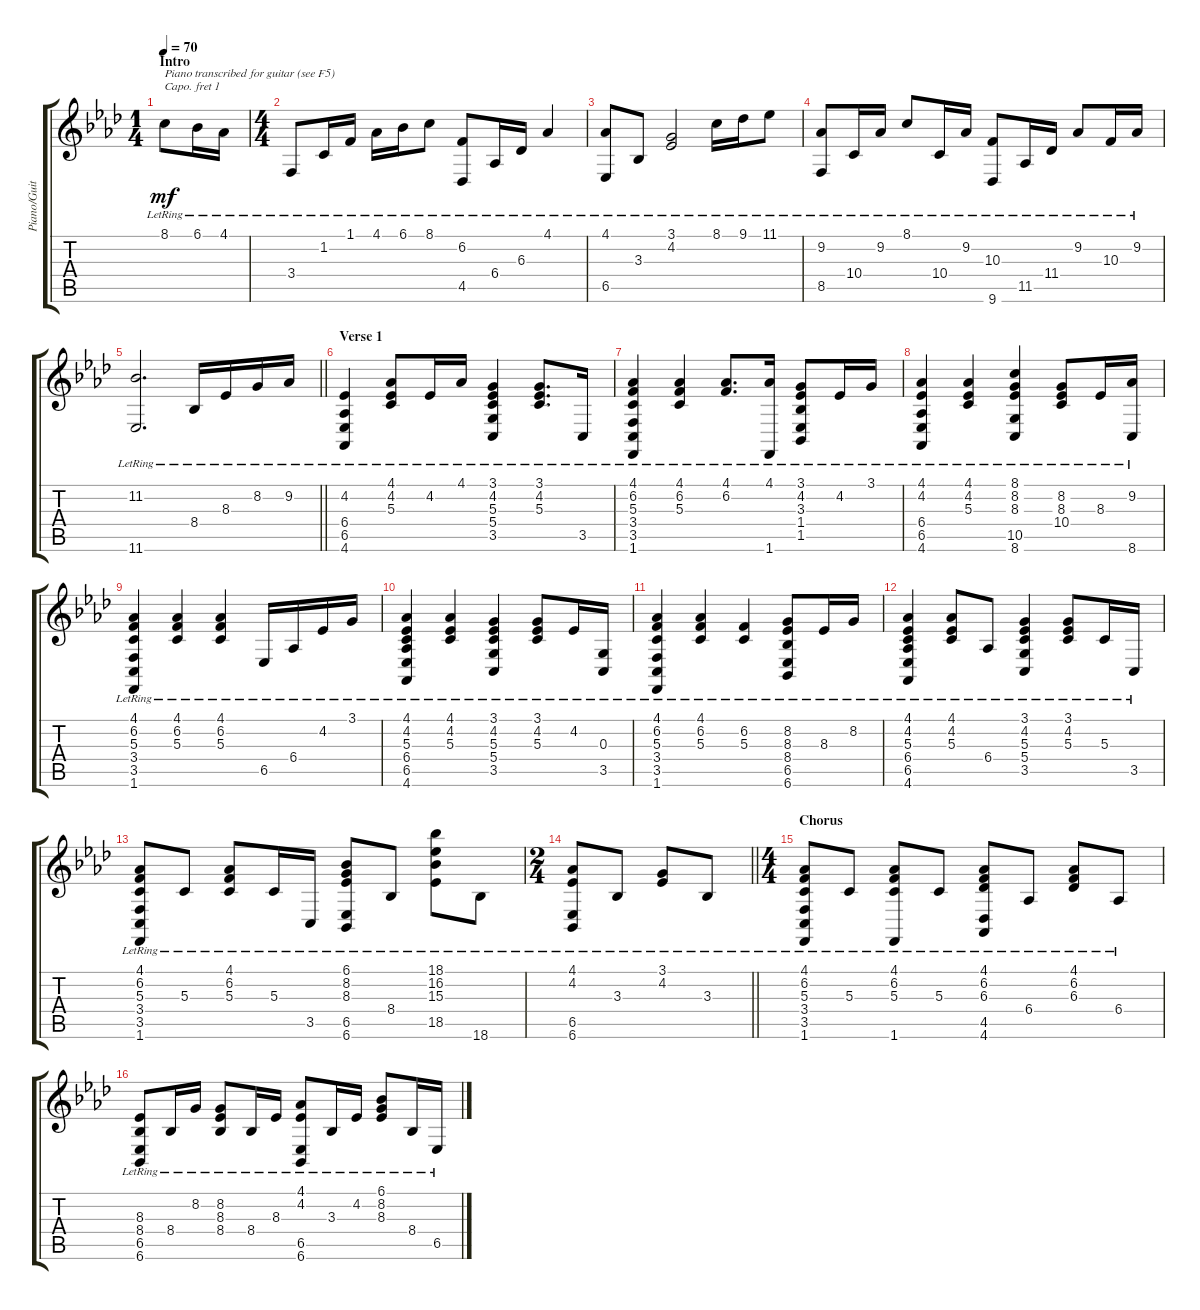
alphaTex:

\track ("Piano/Guitar" "Piano/Guit") {instrument musicbox}
\staff {score tabs}
\capo 1
\tuning (Eb4 Bb3 Gb3 Db3 Ab2 Eb2) {hide}
\ts (1 4)
\section ("" "Intro")
\tempo 70
\clef g2
\ks ab
8.1{lr}.8{txt "Piano transcribed for guitar (see F5)" dy mf instrument musicbox} 6.1{lr}.16 4.1{lr}.16 |
\ts (4 4)
3.4{lr}.8 1.2{lr}.16 1.1{lr}.16 4.1{lr}.16 6.1{lr}.16 8.1{lr}.8 (6.2{lr} 4.5{lr}).8 6.4{lr}.16 6.3{lr}.16 4.1{lr}.4 |
(4.1{lr} 6.5{lr}).8 3.3{lr}.8 (3.1{lr} 4.2{lr}).2 8.1{lr}.16 9.1{lr}.16 11.1{lr}.8 |
(9.2{lr} 8.5{lr}).8 10.4{lr}.16 9.2{lr}.16 8.1{lr}.8 10.4{lr}.16 9.2{lr}.16 (10.3{lr} 9.6{lr}).8 11.5{lr}.16 11.4{lr}.16 9.2{lr}.8 10.3{lr}.16 9.2{lr}.16 |
\barLineRight lightlight
(11.2{lr} 11.6{lr}).2{d} 8.4{lr}.16 8.3{lr}.16 8.2{lr}.16 9.2{lr}.16 |
\section ("" "Verse 1")
(4.2{lr} 6.4{lr} 6.5{lr} 4.6{lr}).4 (4.1{lr} 4.2{lr} 5.3{lr}).8 4.2{lr}.16 4.1{lr}.16 (3.1{lr} 4.2{lr} 5.3{lr} 5.4{lr} 3.5{lr}).4 (3.1{lr} 4.2{lr} 5.3{lr}).8{d} 3.5{lr}.16 |
(4.1{lr} 6.2{lr} 5.3{lr} 3.4{lr} 3.5{lr} 1.6{lr}).4 (4.1{lr} 6.2{lr} 5.3{lr}).4 (4.1{lr} 6.2{lr}).8{d} (4.1{lr} 1.6{lr}).16 (3.1{lr} 4.2{lr} 3.3{lr} 1.4{lr} 1.5{lr}).8 4.2{lr}.16 3.1{lr}.16 |
(4.1{lr} 4.2{lr} 6.4{lr} 6.5{lr} 4.6{lr}).4 (4.1{lr} 4.2{lr} 5.3{lr}).4 (8.1{lr} 8.2{lr} 8.3{lr} 10.5{lr} 8.6{lr}).4 (8.2{lr} 8.3{lr} 10.4{lr}).8 8.3{lr}.16 (9.2{lr} 8.6{lr}).16 |
(4.1{lr} 6.2{lr} 5.3{lr} 3.4{lr} 3.5{lr} 1.6{lr}).4 (4.1{lr} 6.2{lr} 5.3{lr}).4 (4.1{lr} 6.2{lr} 5.3{lr}).4 6.5{lr}.16 6.4{lr}.16 4.2{lr}.16 3.1{lr}.16 |
(4.1{lr} 4.2{lr} 5.3{lr} 6.4{lr} 6.5{lr} 4.6{lr}).4 (4.1{lr} 4.2{lr} 5.3{lr}).4 (3.1{lr} 4.2{lr} 5.3{lr} 5.4{lr} 3.5{lr}).4 (3.1{lr} 4.2{lr} 5.3{lr}).8 4.2{lr}.16 (0.3{lr} 3.5{lr}).16 |
(4.1{lr} 6.2{lr} 5.3{lr} 3.4{lr} 3.5{lr} 1.6{lr}).4 (4.1{lr} 6.2{lr} 5.3{lr}).4 (6.2{lr} 5.3{lr}).4 (8.2{lr} 8.3{lr} 8.4{lr} 6.5{lr} 6.6{lr}).8 8.3{lr}.16 8.2{lr}.16 |
(4.1{lr} 4.2{lr} 5.3{lr} 6.4{lr} 6.5{lr} 4.6{lr}).4 (4.1{lr} 4.2{lr} 5.3{lr}).8 6.4{lr}.8 (3.1{lr} 4.2{lr} 5.3{lr} 5.4{lr} 3.5{lr}).4 (3.1{lr} 4.2{lr} 5.3{lr}).8 5.3{lr}.16 3.5{lr}.16 |
(4.1{lr} 6.2{lr} 5.3{lr} 3.4{lr} 3.5{lr} 1.6{lr}).8 5.3{lr}.8 (4.1{lr} 6.2{lr} 5.3{lr}).8 5.3{lr}.16 3.5{lr}.16 (6.1{lr} 8.2{lr} 8.3{lr} 6.5{lr} 6.6{lr}).8 8.4{lr}.8 (18.1{lr} 16.2{lr} 15.3{lr} 18.5{lr}).8 18.6{lr}.8 |
\ts (2 4)
\barLineRight lightlight
(4.1{lr} 4.2{lr} 6.5{lr} 6.6{lr}).8 3.3{lr}.8 (3.1{lr} 4.2{lr}).8 3.3{lr}.8 |
\ts (4 4)
\section ("" "Chorus")
(4.1{lr} 6.2{lr} 5.3{lr} 3.4{lr} 3.5{lr} 1.6{lr}).8 5.3{lr}.8 (4.1{lr} 6.2{lr} 5.3{lr} 1.6{lr}).8 5.3{lr}.8 (4.1{lr} 6.2{lr} 6.3{lr} 4.5{lr} 4.6{lr}).8 6.4{lr}.8 (4.1{lr} 6.2{lr} 6.3{lr}).8 6.4{lr}.8 |
(8.3{lr} 8.4{lr} 6.5{lr} 6.6{lr}).8 8.4{lr}.16 8.2{lr}.16 (8.2{lr} 8.3{lr} 8.4{lr}).8 8.4{lr}.16 8.3{lr}.16 (4.1{lr} 4.2{lr} 6.5{lr} 6.6{lr}).8 3.3{lr}.16 4.2{lr}.16 (6.1{lr} 8.2{lr} 8.3{lr}).8 8.4{lr}.16 6.5{lr}.16
